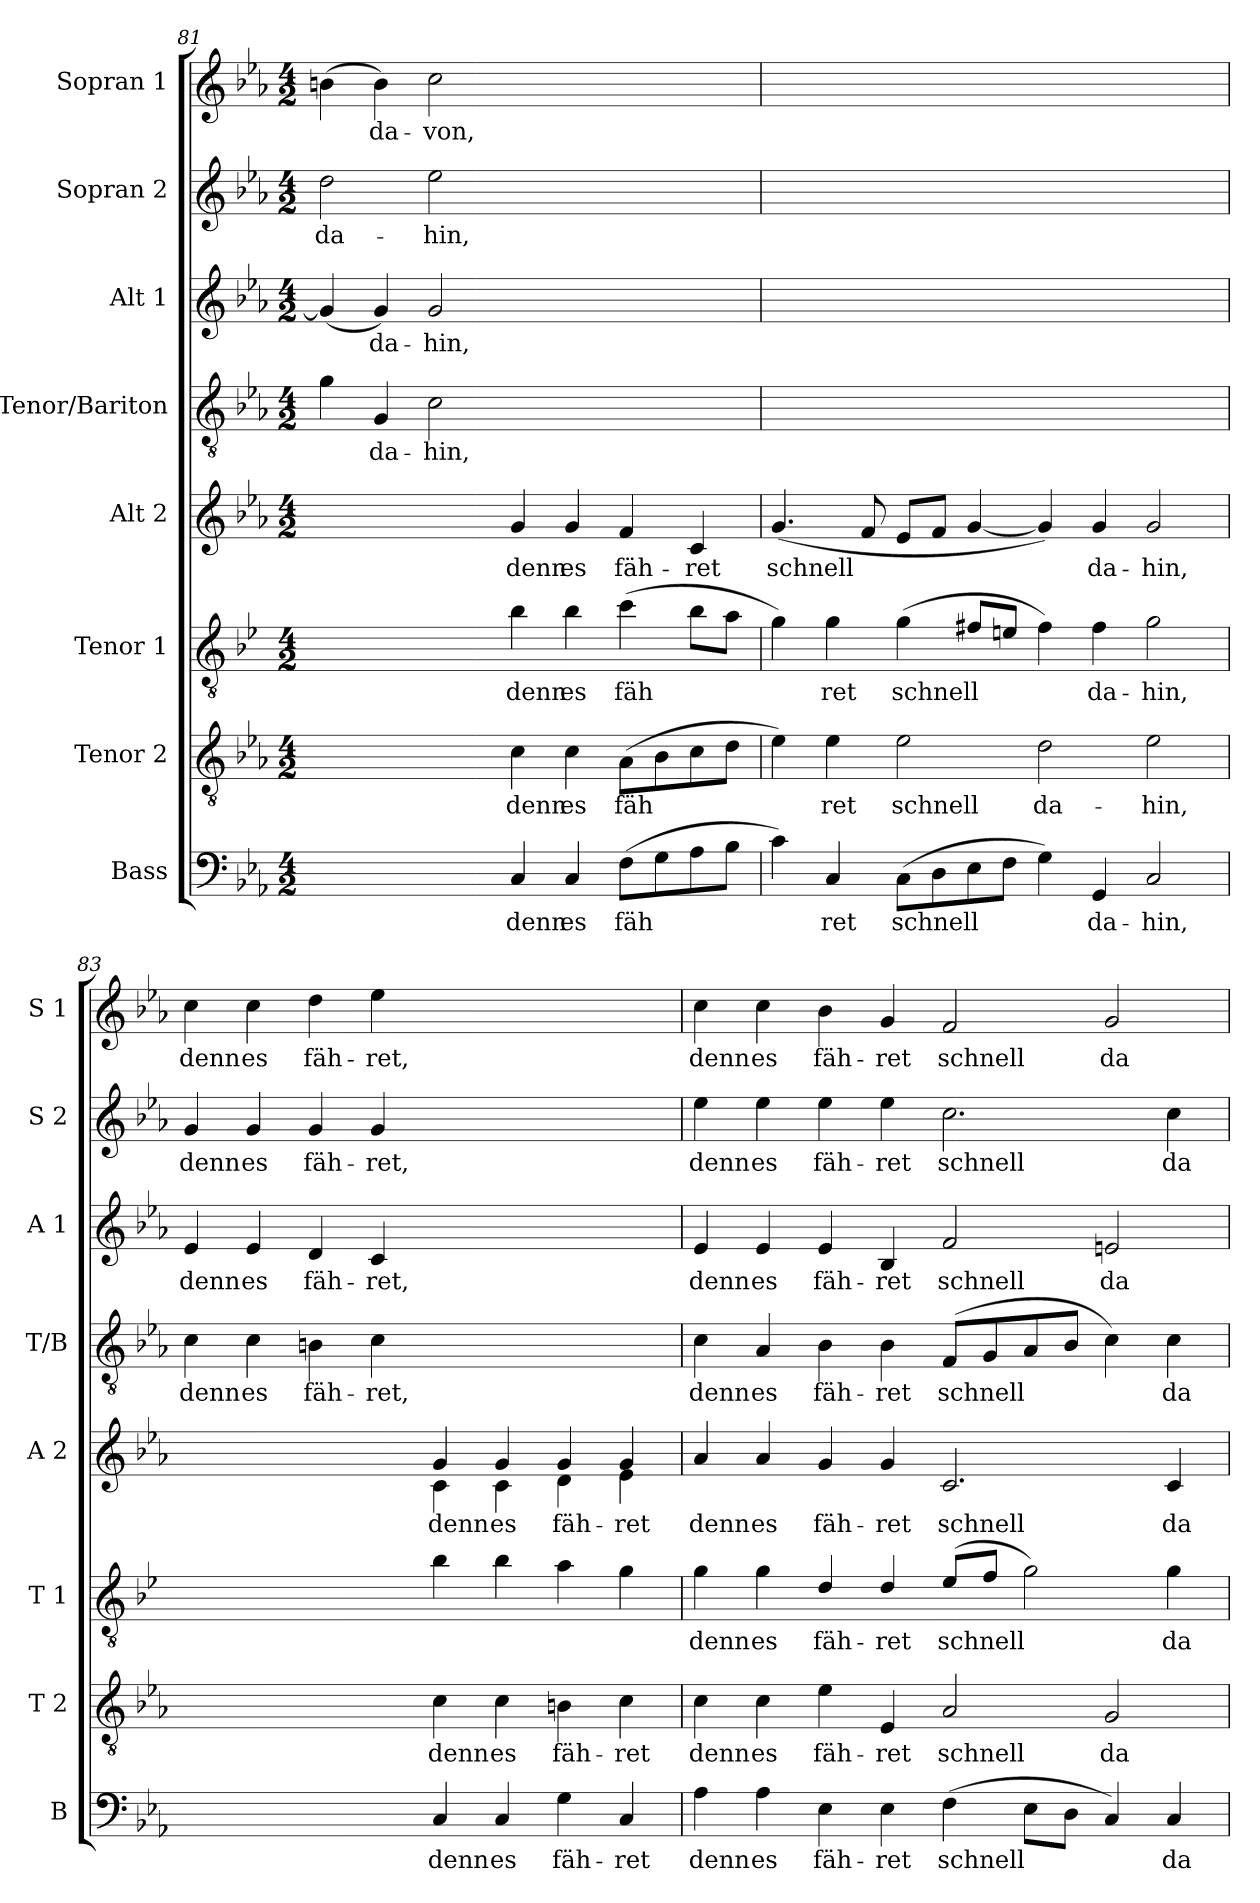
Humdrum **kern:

**kern	**text	**kern	**text	**kern	**text	**kern	**text	**kern	**text	**kern	**text	**kern	**text	**kern	**text
*part8	*part8	*part7	*part7	*part6	*part6	*part5	*part5	*part4	*part4	*part3	*part3	*part2	*part2	*part1	*part1
*staff8	*staff8	*staff7	*staff7	*staff6	*staff6	*staff5	*staff5	*staff4	*staff4	*staff3	*staff3	*staff2	*staff2	*staff1	*staff1
*I"Bass	*	*I"Tenor 2	*	*I"Tenor 1	*	*I"Alt 2	*	*I"Tenor/Bariton	*	*I"Alt 1	*	*I"Sopran 2	*	*I"Sopran 1	*
*I'B	*	*I'T 2	*	*I'T 1	*	*I'A 2	*	*I'T/B	*	*I'A 1	*	*I'S 2	*	*I'S 1	*
!!LO:PB:g=z
*clefF4	*	*clefGv2	*	*clefGv2	*	*clefG2	*	*clefGv2	*	*clefG2	*	*clefG2	*	*clefG2	*
*	*	*	*	*ITrd4c7	*	*	*	*	*	*	*	*	*	*	*
*k[b-e-a-]	*	*k[b-e-a-]	*	*k[b-e-a-]	*	*k[b-e-a-]	*	*k[b-e-a-]	*	*k[b-e-a-]	*	*k[b-e-a-]	*	*k[b-e-a-]	*
*M4/2	*	*M4/2	*	*M4/2	*	*M4/2	*	*M4/2	*	*M4/2	*	*M4/2	*	*M4/2	*
=81	=81	=81	=81	=81	=81	=81	=81	=81	=81	=81	=81	=81	=81	=81	=81
!	!	!	!	!	!	!	!	!	!LO:LY:b	!	!LO:LY:b	!	!LO:LY:b	!	!LO:LY:b
2ryy	.	2ryy	.	2ryy	.	2ryy	.	4g\	_	(4g/]	_	2dd\	da-	(4bn\	_
!	!	!	!	!	!	!	!	!	!LO:LY:b	!	!LO:LY:b	!	!	!	!LO:LY:b
.	.	.	.	.	.	.	.	4G/	da-	4g/)	da-	.	.	4b\)	da-
!	!	!	!	!	!	!	!	!	!LO:LY:b	!	!LO:LY:b	!	!LO:LY:b	!	!LO:LY:b
2ryy	.	2ryy	.	2ryy	.	2ryy	.	2c\	hin,	2g/	hin,	2ee-\	hin,	2cc\	von,
!	!LO:LY:b	!	!LO:LY:b	!	!LO:LY:b	!	!LO:LY:b	!	!	!	!	!	!	!	!
4C/	denn	4c\	denn	4e-\	denn	4g/	denn	2ryy	.	2ryy	.	2ryy	.	2ryy	.
!	!LO:LY:b	!	!LO:LY:b	!	!LO:LY:b	!	!LO:LY:b	!	!	!	!	!	!	!	!
4C/	es	4c\	es	4e-\	es	4g/	es	.	.	.	.	.	.	.	.
!	!LO:LY:b	!	!LO:LY:b	!	!LO:LY:b	!	!LO:LY:b	!	!	!	!	!	!	!	!
(8F\L	fäh	(8A-\L	fäh	(4f\	fäh	4f/	fäh-	2ryy	.	2ryy	.	2ryy	.	2ryy	.
8G\	.	8B-\	.	.	.	.	.	.	.	.	.	.	.	.	.
!	!	!	!	!	!	!	!LO:LY:b	!	!	!	!	!	!	!	!
8A-\	.	8c\	.	8e-\L	.	4c/	ret	.	.	.	.	.	.	.	.
8B-\J	.	8d\J	.	8d\J	.	.	.	.	.	.	.	.	.	.	.
=82	=82	=82	=82	=82	=82	=82	=82	=82	=82	=82	=82	=82	=82	=82	=82
!	!	!	!	!	!	!	!LO:LY:b	!	!	!	!	!	!	!	!
4c\)	.	4e-\)	.	4c\)	.	(4.g/	schnell	0ryy	.	0ryy	.	0ryy	.	0ryy	.
!	!LO:LY:b	!	!LO:LY:b	!	!LO:LY:b	!	!	!	!	!	!	!	!	!	!
4C/	ret	4e-\	ret	4c\	ret	.	.	.	.	.	.	.	.	.	.
.	.	.	.	.	.	8f/	.	.	.	.	.	.	.	.	.
!	!LO:LY:b	!	!LO:LY:b	!	!LO:LY:b	!	!	!	!	!	!	!	!	!	!
(8C\L	schnell	2e-\	schnell	(4c\	schnell	8e-/L	.	.	.	.	.	.	.	.	.
8D\	.	.	.	.	.	8f/J	.	.	.	.	.	.	.	.	.
8E-\	.	.	.	8Bn/L	.	[4g/	.	.	.	.	.	.	.	.	.
8F\J	.	.	.	8An/J	.	.	.	.	.	.	.	.	.	.	.
!	!	!	!LO:LY:b	!	!	!	!	!	!	!	!	!	!	!	!
4G\)	.	2d\	da-	4B\)	.	4g/])	.	.	.	.	.	.	.	.	.
!	!LO:LY:b	!	!	!	!LO:LY:b	!	!LO:LY:b	!	!	!	!	!	!	!	!
4GG/	da-	.	.	4B\	da-	4g/	da-	.	.	.	.	.	.	.	.
!	!LO:LY:b	!	!LO:LY:b	!	!LO:LY:b	!	!LO:LY:b	!	!	!	!	!	!	!	!
2C/	hin,	2e-\	hin,	2c\	hin,	2g/	hin,	.	.	.	.	.	.	.	.
=83	=83	=83	=83	=83	=83	=83	=83	=83	=83	=83	=83	=83	=83	=83	=83
*	*	*	*	*	*	*^	*	*	*	*	*	*	*	*	*
!	!	!	!	!	!	!	!	!	!	!LO:LY:b	!	!LO:LY:b	!	!LO:LY:b	!	!LO:LY:b
2ryy	.	2ryy	.	2ryy	.	2ryy	1ryy	.	4c\	denn	4e-/	denn	4g/	denn	4cc\	denn
!	!	!	!	!	!	!	!	!	!	!LO:LY:b	!	!LO:LY:b	!	!LO:LY:b	!	!LO:LY:b
.	.	.	.	.	.	.	.	.	4c\	es	4e-/	es	4g/	es	4cc\	es
!	!	!	!	!	!	!	!	!	!	!LO:LY:b	!	!LO:LY:b	!	!LO:LY:b	!	!LO:LY:b
2ryy	.	2ryy	.	2ryy	.	2ryy	.	.	4Bn\	fäh-	4d/	fäh-	4g/	fäh-	4dd\	fäh-
!	!	!	!	!	!	!	!	!	!	!LO:LY:b	!	!LO:LY:b	!	!LO:LY:b	!	!LO:LY:b
.	.	.	.	.	.	.	.	.	4c\	ret,	4c/	ret,	4g/	ret,	4ee-\	ret,
!	!LO:LY:b	!	!LO:LY:b	!	!	!	!	!LO:LY:b	!	!	!	!	!	!	!	!
4C/	denn	4c\	denn	4e-\	.	4g/	4c\	denn	2ryy	.	2ryy	.	2ryy	.	2ryy	.
!	!LO:LY:b	!	!LO:LY:b	!	!	!	!	!LO:LY:b	!	!	!	!	!	!	!	!
4C/	es	4c\	es	4e-\	.	4g/	4c\	es	.	.	.	.	.	.	.	.
!	!LO:LY:b	!	!LO:LY:b	!	!	!	!	!LO:LY:b	!	!	!	!	!	!	!	!
4G\	fäh-	4Bn\	fäh-	4d\	.	4g/	4d\	fäh-	2ryy	.	2ryy	.	2ryy	.	2ryy	.
!	!LO:LY:b	!	!LO:LY:b	!	!	!	!	!LO:LY:b	!	!	!	!	!	!	!	!
4C/	ret	4c\	ret	4c\	.	4g/	4e-\	ret	.	.	.	.	.	.	.	.
!!LO:LB:g=z
=84	=84	=84	=84	=84	=84	=84	=84	=84	=84	=84	=84	=84	=84	=84	=84	=84
!	!LO:LY:b	!	!LO:LY:b	!	!LO:LY:b	!	!	!LO:LY:b	!	!LO:LY:b	!	!LO:LY:b	!	!LO:LY:b	!	!LO:LY:b
*	*	*	*	*	*	*v	*v	*	*	*	*	*	*	*	*	*
4A-\	denn	4c\	denn	4c\	denn	4a-/	denn	4c\	denn	4e-/	denn	4ee-\	denn	4cc\	denn
!	!LO:LY:b	!	!LO:LY:b	!	!LO:LY:b	!	!LO:LY:b	!	!LO:LY:b	!	!LO:LY:b	!	!LO:LY:b	!	!LO:LY:b
4A-\	es	4c\	es	4c\	es	4a-/	es	4A-/	es	4e-/	es	4ee-\	es	4cc\	es
!	!LO:LY:b	!	!LO:LY:b	!	!LO:LY:b	!	!LO:LY:b	!	!LO:LY:b	!	!LO:LY:b	!	!LO:LY:b	!	!LO:LY:b
4E-\	fäh-	4e-\	fäh-	4G/	fäh-	4g/	fäh-	4B-\	fäh-	4e-/	fäh-	4ee-\	fäh-	4b-\	fäh-
!	!LO:LY:b	!	!LO:LY:b	!	!LO:LY:b	!	!LO:LY:b	!	!LO:LY:b	!	!LO:LY:b	!	!LO:LY:b	!	!LO:LY:b
4E-\	ret	4E-/	ret	4G/	ret	4g/	ret	4B-\	ret	4B-/	ret	4ee-\	ret	4g/	ret
!	!LO:LY:b	!	!LO:LY:b	!	!LO:LY:b	!	!LO:LY:b	!	!LO:LY:b	!	!LO:LY:b	!	!LO:LY:b	!	!LO:LY:b
(4F\	schnell	2A-/	schnell	(8A-/L	schnell	2.c/	schnell	(8F/L	schnell	2f/	schnell	2.cc\	schnell	2f/	schnell
.	.	.	.	8B-/J	.	.	.	8G/	.	.	.	.	.	.	.
8E-\L	.	.	.	2c\)	.	.	.	8A-/	.	.	.	.	.	.	.
8D\J	.	.	.	.	.	.	.	8B-/J	.	.	.	.	.	.	.
!	!	!	!LO:LY:b	!	!	!	!	!	!	!	!LO:LY:b	!	!	!	!LO:LY:b
4C/)	.	2G/	da-	.	.	.	.	4c\)	.	2en/	da-	.	.	2g/	da-
!	!LO:LY:b	!	!	!	!LO:LY:b	!	!LO:LY:b	!	!LO:LY:b	!	!	!	!LO:LY:b	!	!
4C/	da-	.	.	4c\	da-	4c/	da-	4c\	da-	.	.	4cc\	da-	.	.
=	=	=	=	=	=	=	=	=	=	=	=	=	=	=	=
*-	*-	*-	*-	*-	*-	*-	*-	*-	*-	*-	*-	*-	*-	*-	*-
